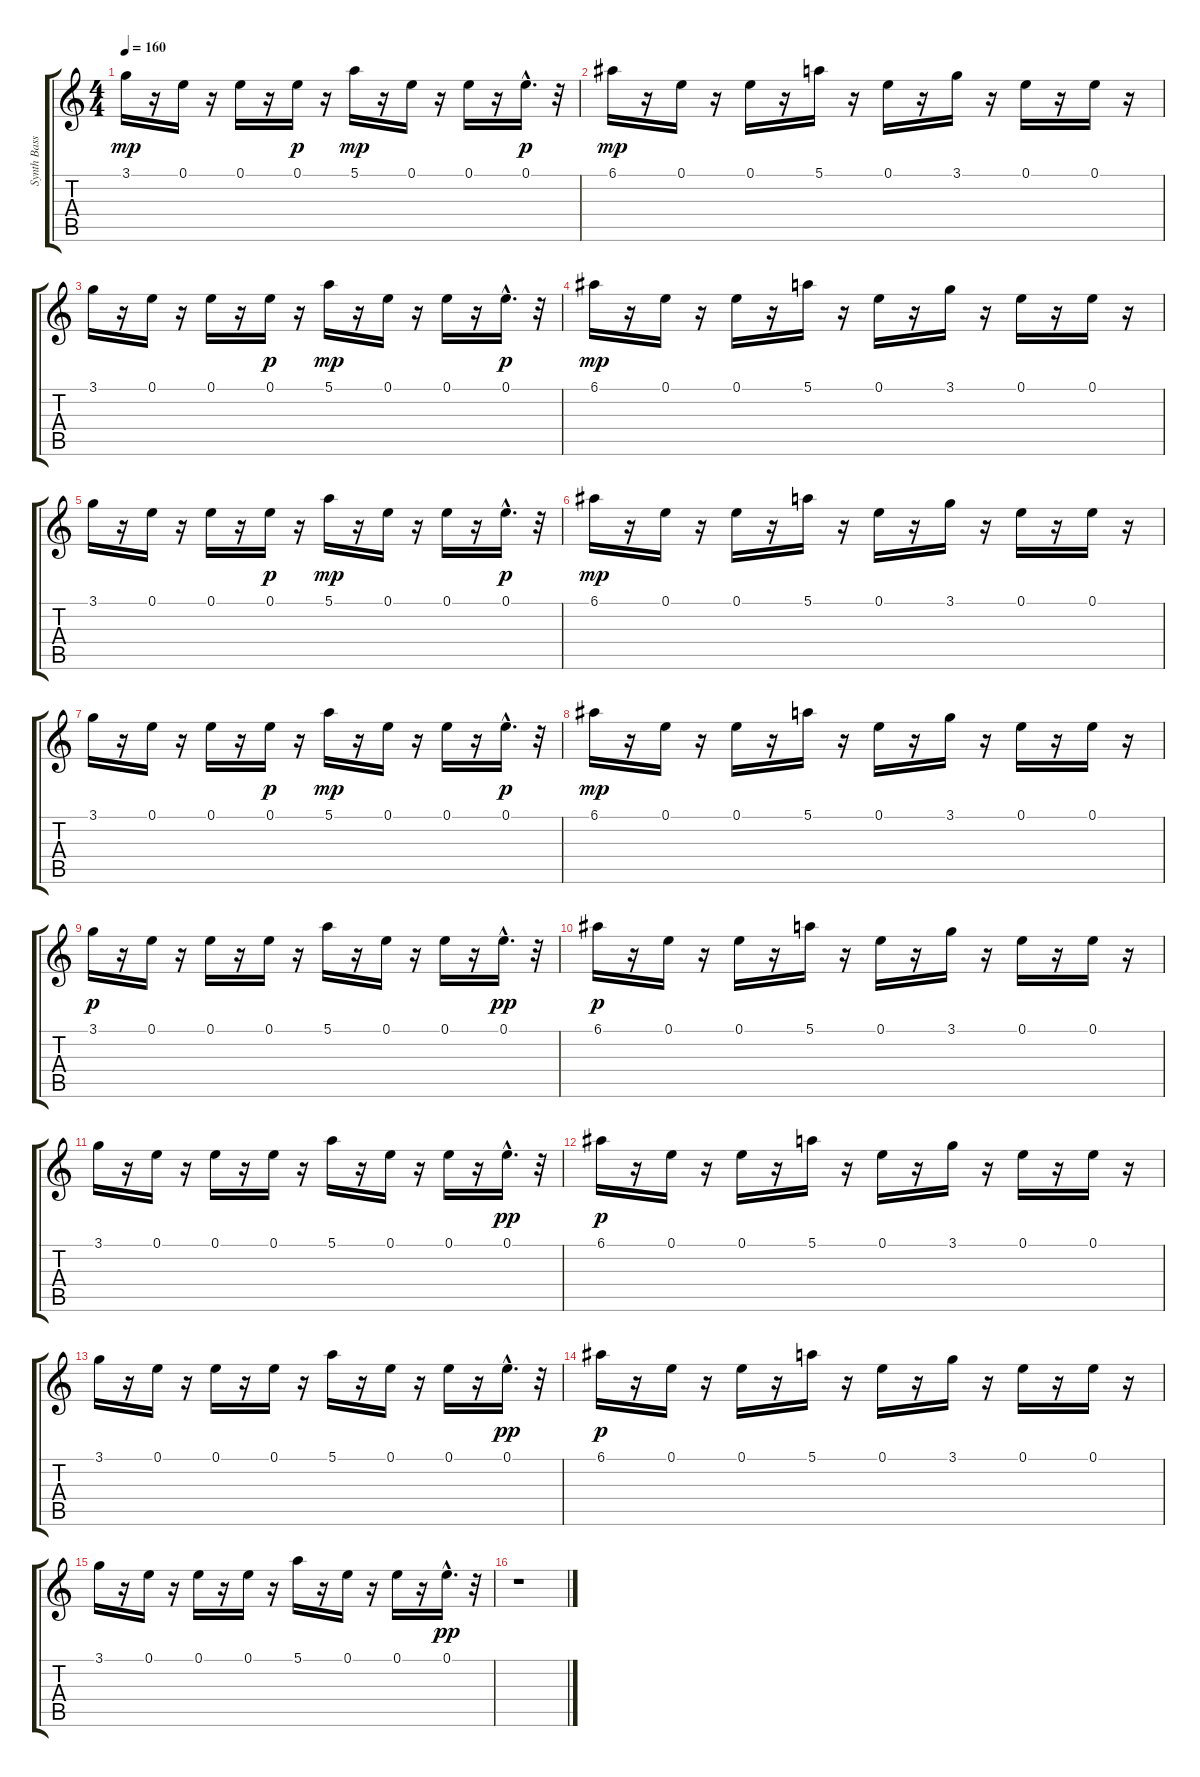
\track ("Synth Bass" "Synth Bass") {instrument synthbass1}
\staff {score tabs}
\tuning (E4 B3 G3 D3 A2 E2) {hide}
\ts (4 4)
\tempo 160
\clef g2
\ks c
3.1.16{dy mp} r.16 0.1.16 r.16 0.1.16 r.16 0.1.16{dy p} r.16 5.1.16{dy mp} r.16 0.1.16 r.16 0.1.16 r.16 0.1{hac}.16{d dy p} r.32 |
6.1.16{dy mp} r.16 0.1.16 r.16 0.1.16 r.16 5.1.16 r.16 0.1.16 r.16 3.1.16 r.16 0.1.16 r.16 0.1.16 r.16 |
3.1.16 r.16 0.1.16 r.16 0.1.16 r.16 0.1.16{dy p} r.16 5.1.16{dy mp} r.16 0.1.16 r.16 0.1.16 r.16 0.1{hac}.16{d dy p} r.32 |
6.1.16{dy mp} r.16 0.1.16 r.16 0.1.16 r.16 5.1.16 r.16 0.1.16 r.16 3.1.16 r.16 0.1.16 r.16 0.1.16 r.16 |
3.1.16 r.16 0.1.16 r.16 0.1.16 r.16 0.1.16{dy p} r.16 5.1.16{dy mp} r.16 0.1.16 r.16 0.1.16 r.16 0.1{hac}.16{d dy p} r.32 |
6.1.16{dy mp} r.16 0.1.16 r.16 0.1.16 r.16 5.1.16 r.16 0.1.16 r.16 3.1.16 r.16 0.1.16 r.16 0.1.16 r.16 |
3.1.16 r.16 0.1.16 r.16 0.1.16 r.16 0.1.16{dy p} r.16 5.1.16{dy mp} r.16 0.1.16 r.16 0.1.16 r.16 0.1{hac}.16{d dy p} r.32 |
6.1.16{dy mp} r.16 0.1.16 r.16 0.1.16 r.16 5.1.16 r.16 0.1.16 r.16 3.1.16 r.16 0.1.16 r.16 0.1.16 r.16 |
3.1.16{dy p} r.16 0.1.16 r.16 0.1.16 r.16 0.1.16 r.16 5.1.16 r.16 0.1.16 r.16 0.1.16 r.16 0.1{hac}.16{d dy pp} r.32 |
6.1.16{dy p} r.16 0.1.16 r.16 0.1.16 r.16 5.1.16 r.16 0.1.16 r.16 3.1.16 r.16 0.1.16 r.16 0.1.16 r.16 |
3.1.16 r.16 0.1.16 r.16 0.1.16 r.16 0.1.16 r.16 5.1.16 r.16 0.1.16 r.16 0.1.16 r.16 0.1{hac}.16{d dy pp} r.32 |
6.1.16{dy p} r.16 0.1.16 r.16 0.1.16 r.16 5.1.16 r.16 0.1.16 r.16 3.1.16 r.16 0.1.16 r.16 0.1.16 r.16 |
3.1.16 r.16 0.1.16 r.16 0.1.16 r.16 0.1.16 r.16 5.1.16 r.16 0.1.16 r.16 0.1.16 r.16 0.1{hac}.16{d dy pp} r.32 |
6.1.16{dy p} r.16 0.1.16 r.16 0.1.16 r.16 5.1.16 r.16 0.1.16 r.16 3.1.16 r.16 0.1.16 r.16 0.1.16 r.16 |
3.1.16 r.16 0.1.16 r.16 0.1.16 r.16 0.1.16 r.16 5.1.16 r.16 0.1.16 r.16 0.1.16 r.16 0.1{hac}.16{d dy pp} r.32 |
r.1
